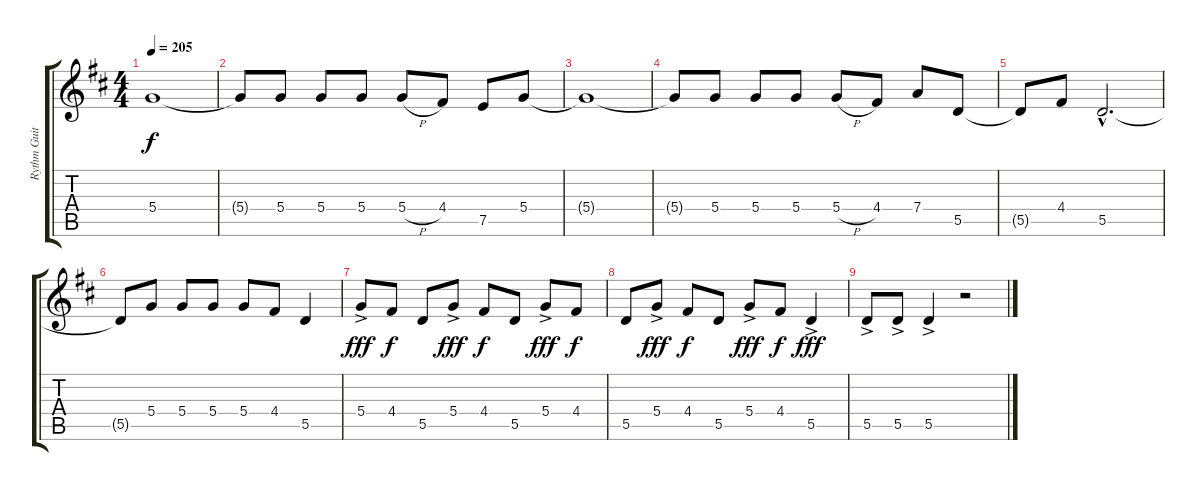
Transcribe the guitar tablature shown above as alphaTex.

\track ("Rythm Guitar 2" "Rythm Guit") {instrument distortionguitar}
\staff {score tabs}
\tuning (E4 B3 G3 D3 A2 E2) {hide}
\ts (4 4)
\tempo 205
\clef g2
\ks d
5.4{t}.1{dy f} |
5.4{t}.8 5.4.8 5.4.8 5.4.8 5.4{h}.8 4.4.8 7.5.8 5.4.8 |
5.4{t}.1 |
5.4{t}.8 5.4.8 5.4.8 5.4.8 5.4{h}.8 4.4.8 7.4.8 5.5.8 |
5.5{t}.8 4.4.8 5.5{hac}.2{d} |
5.5{t}.8 5.4.8 5.4.8 5.4.8 5.4.8 4.4.8 5.5.4 |
5.4{ac}.8{dy fff} 4.4.8{dy f} 5.5.8 5.4{ac}.8{dy fff} 4.4.8{dy f} 5.5.8 5.4{ac}.8{dy fff} 4.4.8{dy f} |
5.5.8 5.4{ac}.8{dy fff} 4.4.8{dy f} 5.5.8 5.4{ac}.8{dy fff} 4.4.8{dy f} 5.5{ac}.4{dy fff} |
5.5{ac}.8 5.5{ac}.8 5.5{ac}.4 r.2
